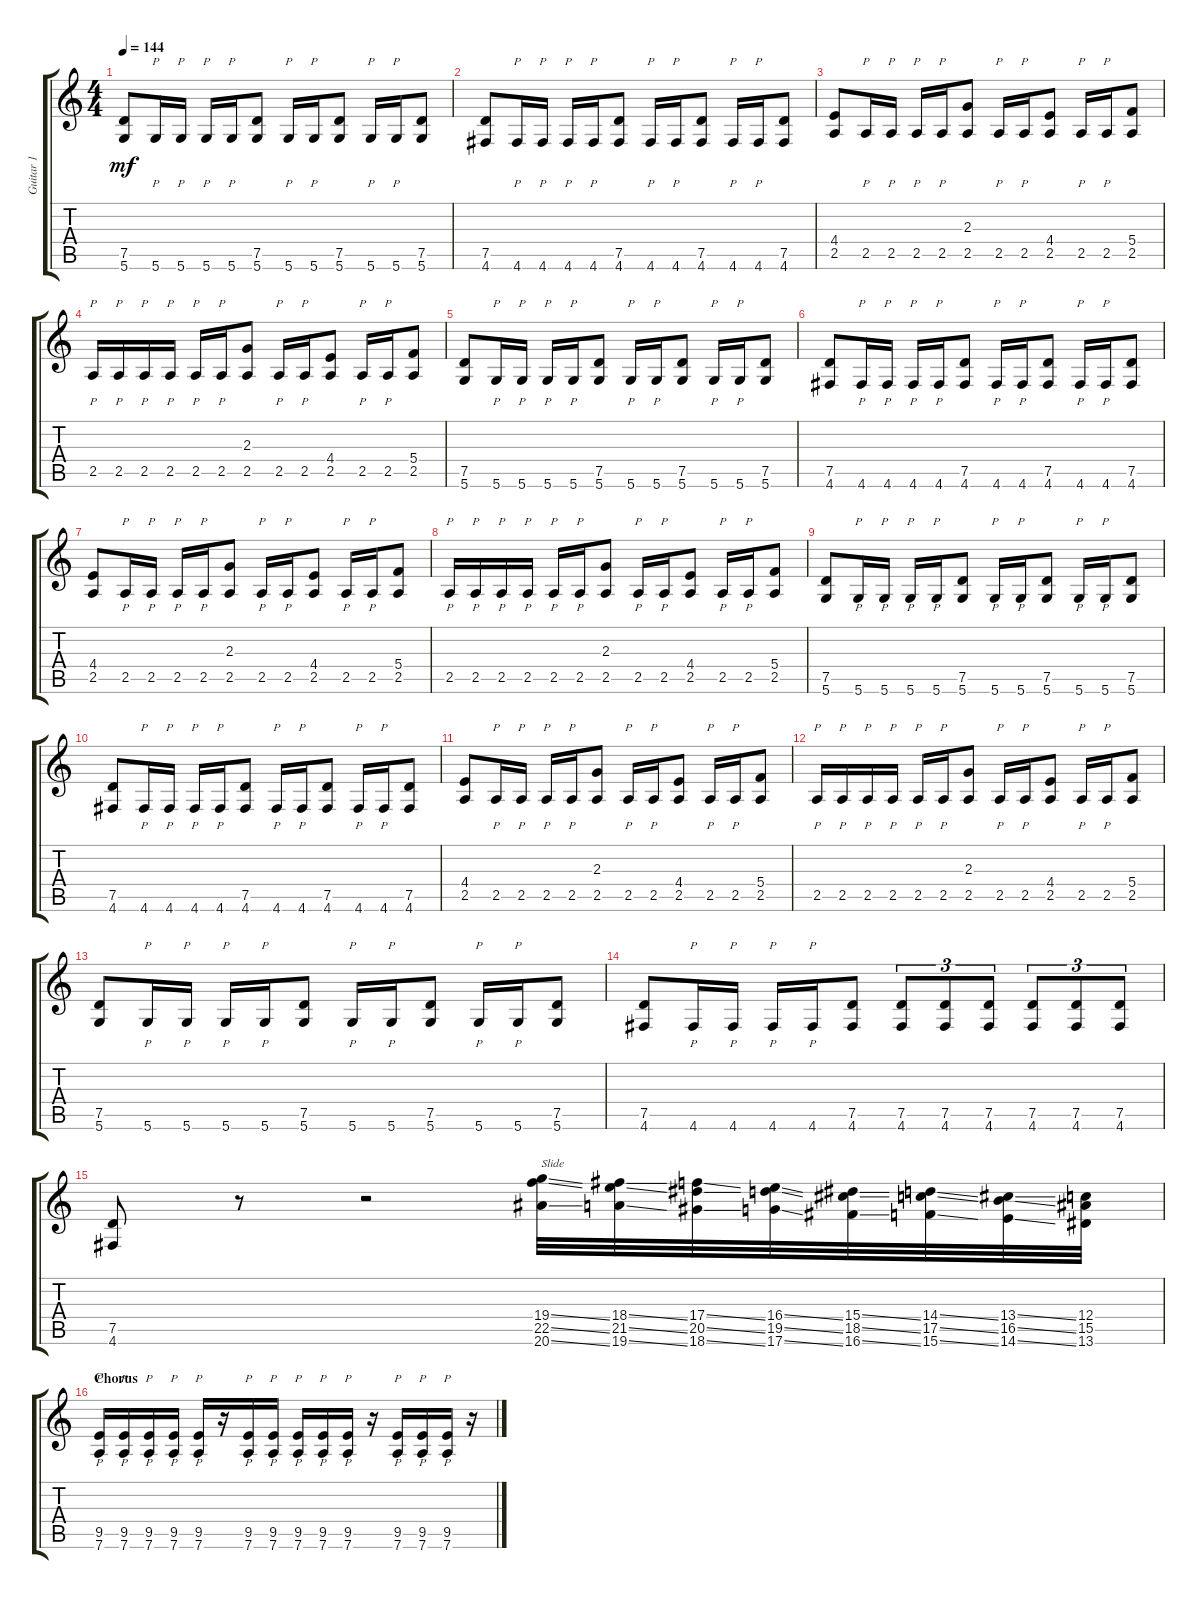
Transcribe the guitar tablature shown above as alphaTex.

\track ("Guitar 1" "Guitar 1") {instrument distortionguitar}
\staff {score tabs}
\tuning (D4 A3 F3 C3 G2 D2) {hide}
\ts (4 4)
\tempo 144
\clef g2
\ks c
(7.5 5.6).8{dy mf} 5.6.16{p} 5.6.16{p} 5.6.16{p} 5.6.16{p} (7.5 5.6).8 5.6.16{p} 5.6.16{p} (7.5 5.6).8 5.6.16{p} 5.6.16{p} (7.5 5.6).8 |
(7.5 4.6).8 4.6.16{p} 4.6.16{p} 4.6.16{p} 4.6.16{p} (7.5 4.6).8 4.6.16{p} 4.6.16{p} (7.5 4.6).8 4.6.16{p} 4.6.16{p} (7.5 4.6).8 |
(4.4 2.5).8 2.5.16{p} 2.5.16{p} 2.5.16{p} 2.5.16{p} (2.3 2.5).8 2.5.16{p} 2.5.16{p} (4.4 2.5).8 2.5.16{p} 2.5.16{p} (5.4 2.5).8 |
2.5.16{p} 2.5.16{p} 2.5.16{p} 2.5.16{p} 2.5.16{p} 2.5.16{p} (2.3 2.5).8 2.5.16{p} 2.5.16{p} (4.4 2.5).8 2.5.16{p} 2.5.16{p} (5.4 2.5).8 |
(7.5 5.6).8 5.6.16{p} 5.6.16{p} 5.6.16{p} 5.6.16{p} (7.5 5.6).8 5.6.16{p} 5.6.16{p} (7.5 5.6).8 5.6.16{p} 5.6.16{p} (7.5 5.6).8 |
(7.5 4.6).8 4.6.16{p} 4.6.16{p} 4.6.16{p} 4.6.16{p} (7.5 4.6).8 4.6.16{p} 4.6.16{p} (7.5 4.6).8 4.6.16{p} 4.6.16{p} (7.5 4.6).8 |
(4.4 2.5).8 2.5.16{p} 2.5.16{p} 2.5.16{p} 2.5.16{p} (2.3 2.5).8 2.5.16{p} 2.5.16{p} (4.4 2.5).8 2.5.16{p} 2.5.16{p} (5.4 2.5).8 |
2.5.16{p} 2.5.16{p} 2.5.16{p} 2.5.16{p} 2.5.16{p} 2.5.16{p} (2.3 2.5).8 2.5.16{p} 2.5.16{p} (4.4 2.5).8 2.5.16{p} 2.5.16{p} (5.4 2.5).8 |
(7.5 5.6).8 5.6.16{p} 5.6.16{p} 5.6.16{p} 5.6.16{p} (7.5 5.6).8 5.6.16{p} 5.6.16{p} (7.5 5.6).8 5.6.16{p} 5.6.16{p} (7.5 5.6).8 |
(7.5 4.6).8 4.6.16{p} 4.6.16{p} 4.6.16{p} 4.6.16{p} (7.5 4.6).8 4.6.16{p} 4.6.16{p} (7.5 4.6).8 4.6.16{p} 4.6.16{p} (7.5 4.6).8 |
(4.4 2.5).8 2.5.16{p} 2.5.16{p} 2.5.16{p} 2.5.16{p} (2.3 2.5).8 2.5.16{p} 2.5.16{p} (4.4 2.5).8 2.5.16{p} 2.5.16{p} (5.4 2.5).8 |
2.5.16{p} 2.5.16{p} 2.5.16{p} 2.5.16{p} 2.5.16{p} 2.5.16{p} (2.3 2.5).8 2.5.16{p} 2.5.16{p} (4.4 2.5).8 2.5.16{p} 2.5.16{p} (5.4 2.5).8 |
(7.5 5.6).8 5.6.16{p} 5.6.16{p} 5.6.16{p} 5.6.16{p} (7.5 5.6).8 5.6.16{p} 5.6.16{p} (7.5 5.6).8 5.6.16{p} 5.6.16{p} (7.5 5.6).8 |
(7.5 4.6).8 4.6.16{p} 4.6.16{p} 4.6.16{p} 4.6.16{p} (7.5 4.6).8 (7.5 4.6).8{tu (3 2)} (7.5 4.6).8{tu (3 2)} (7.5 4.6).8{tu (3 2)} (7.5 4.6).8{tu (3 2)} (7.5 4.6).8{tu (3 2)} (7.5 4.6).8{tu (3 2)} |
(7.5 4.6).8 r.8 r.2 (19.4{ss} 22.5{ss} 20.6{ss}).32{txt "Slide"} (18.4{ss} 21.5{ss} 19.6{ss}).32 (17.4{ss} 20.5{ss} 18.6{ss}).32 (16.4{ss} 19.5{ss} 17.6{ss}).32 (15.4{ss} 18.5{ss} 16.6{ss}).32 (14.4{ss} 17.5{ss} 15.6{ss}).32 (13.4{ss} 16.5{ss} 14.6{ss}).32 (12.4 15.5 13.6).32 |
\section ("" "Chorus")
(9.5 7.6).16{p} (9.5 7.6).16{p} (9.5 7.6).16{p} (9.5 7.6).16{p} (9.5 7.6).16{p} r.16 (9.5 7.6).16{p} (9.5 7.6).16{p} (9.5 7.6).16{p} (9.5 7.6).16{p} (9.5 7.6).16{p} r.16 (9.5 7.6).16{p} (9.5 7.6).16{p} (9.5 7.6).16{p} r.16
